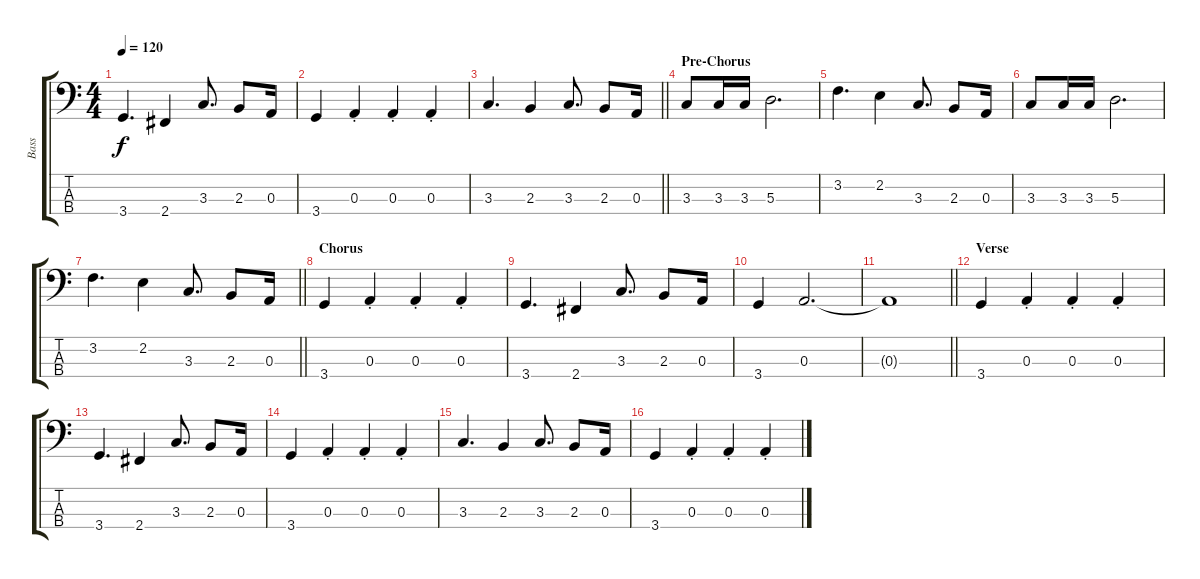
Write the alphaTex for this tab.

\track ("Bass" "Bass") {instrument electricbasspick}
\staff {score tabs}
\tuning (G2 D2 A1 E1) {hide}
\ts (4 4)
\tempo 120
\clef f4
\ks c
3.4.4{d dy f} 2.4.4 3.3.8{d} 2.3.8 0.3.16 |
3.4.4 0.3{st}.4 0.3{st}.4 0.3{st}.4 |
\barLineRight lightlight
3.3.4{d} 2.3.4 3.3.8{d} 2.3.8 0.3.16 |
\section ("" "Pre-Chorus")
3.3.8 3.3.16 3.3.16 5.3.2{d} |
3.2.4{d} 2.2.4 3.3.8{d} 2.3.8 0.3.16 |
3.3.8 3.3.16 3.3.16 5.3.2{d} |
\barLineRight lightlight
3.2.4{d} 2.2.4 3.3.8{d} 2.3.8 0.3.16 |
\section ("" "Chorus")
3.4.4 0.3{st}.4 0.3{st}.4 0.3{st}.4 |
3.4.4{d} 2.4.4 3.3.8{d} 2.3.8 0.3.16 |
3.4.4 0.3.2{d} |
\barLineRight lightlight
0.3{t}.1 |
\section ("" "Verse")
3.4.4 0.3{st}.4 0.3{st}.4 0.3{st}.4 |
3.4.4{d} 2.4.4 3.3.8{d} 2.3.8 0.3.16 |
3.4.4 0.3{st}.4 0.3{st}.4 0.3{st}.4 |
3.3.4{d} 2.3.4 3.3.8{d} 2.3.8 0.3.16 |
3.4.4 0.3{st}.4 0.3{st}.4 0.3{st}.4
